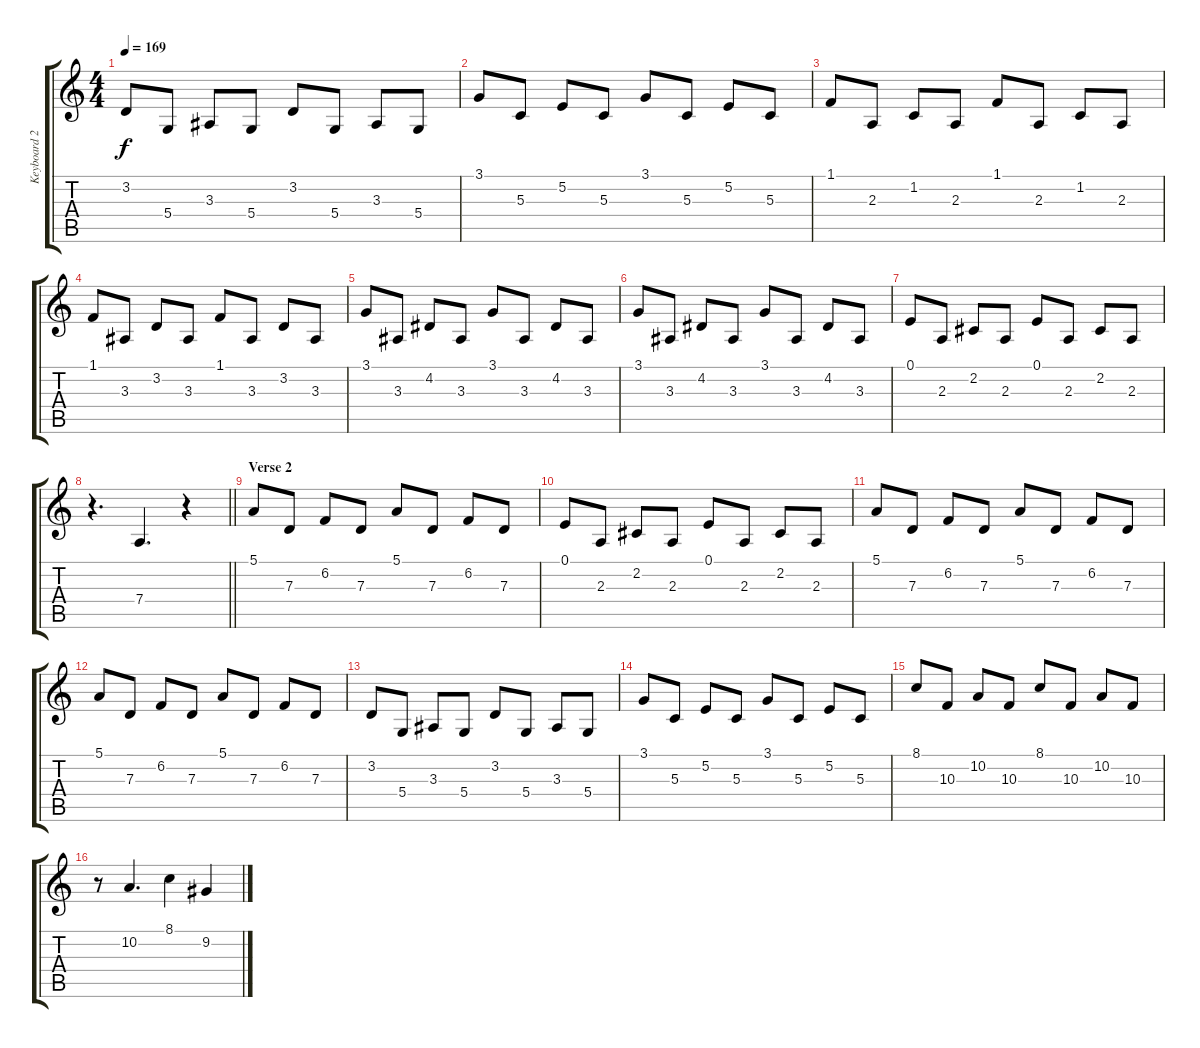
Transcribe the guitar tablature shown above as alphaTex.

\track ("Keyboard 2" "Keyboard 2") {instrument fx4atmosphere}
\staff {score tabs}
\tuning (E4 B3 G3 D3 A2 E2) {hide}
\ts (4 4)
\tempo 169
\clef g2
\ks c
3.2.8{dy f} 5.4.8 3.3.8 5.4.8 3.2.8 5.4.8 3.3.8 5.4.8 |
3.1.8 5.3.8 5.2.8 5.3.8 3.1.8 5.3.8 5.2.8 5.3.8 |
1.1.8 2.3.8 1.2.8 2.3.8 1.1.8 2.3.8 1.2.8 2.3.8 |
1.1.8 3.3.8 3.2.8 3.3.8 1.1.8 3.3.8 3.2.8 3.3.8 |
3.1.8 3.3.8 4.2.8 3.3.8 3.1.8 3.3.8 4.2.8 3.3.8 |
3.1.8 3.3.8 4.2.8 3.3.8 3.1.8 3.3.8 4.2.8 3.3.8 |
0.1.8 2.3.8 2.2.8 2.3.8 0.1.8 2.3.8 2.2.8 2.3.8 |
\barLineRight lightlight
r.4{d} 7.4.4{d} r.4 |
\section ("" "Verse 2")
5.1.8 7.3.8 6.2.8 7.3.8 5.1.8 7.3.8 6.2.8 7.3.8 |
0.1.8 2.3.8 2.2.8 2.3.8 0.1.8 2.3.8 2.2.8 2.3.8 |
5.1.8 7.3.8 6.2.8 7.3.8 5.1.8 7.3.8 6.2.8 7.3.8 |
5.1.8 7.3.8 6.2.8 7.3.8 5.1.8 7.3.8 6.2.8 7.3.8 |
3.2.8 5.4.8 3.3.8 5.4.8 3.2.8 5.4.8 3.3.8 5.4.8 |
3.1.8 5.3.8 5.2.8 5.3.8 3.1.8 5.3.8 5.2.8 5.3.8 |
8.1.8 10.3.8 10.2.8 10.3.8 8.1.8 10.3.8 10.2.8 10.3.8 |
r.8 10.2.4{d} 8.1.4 9.2.4
